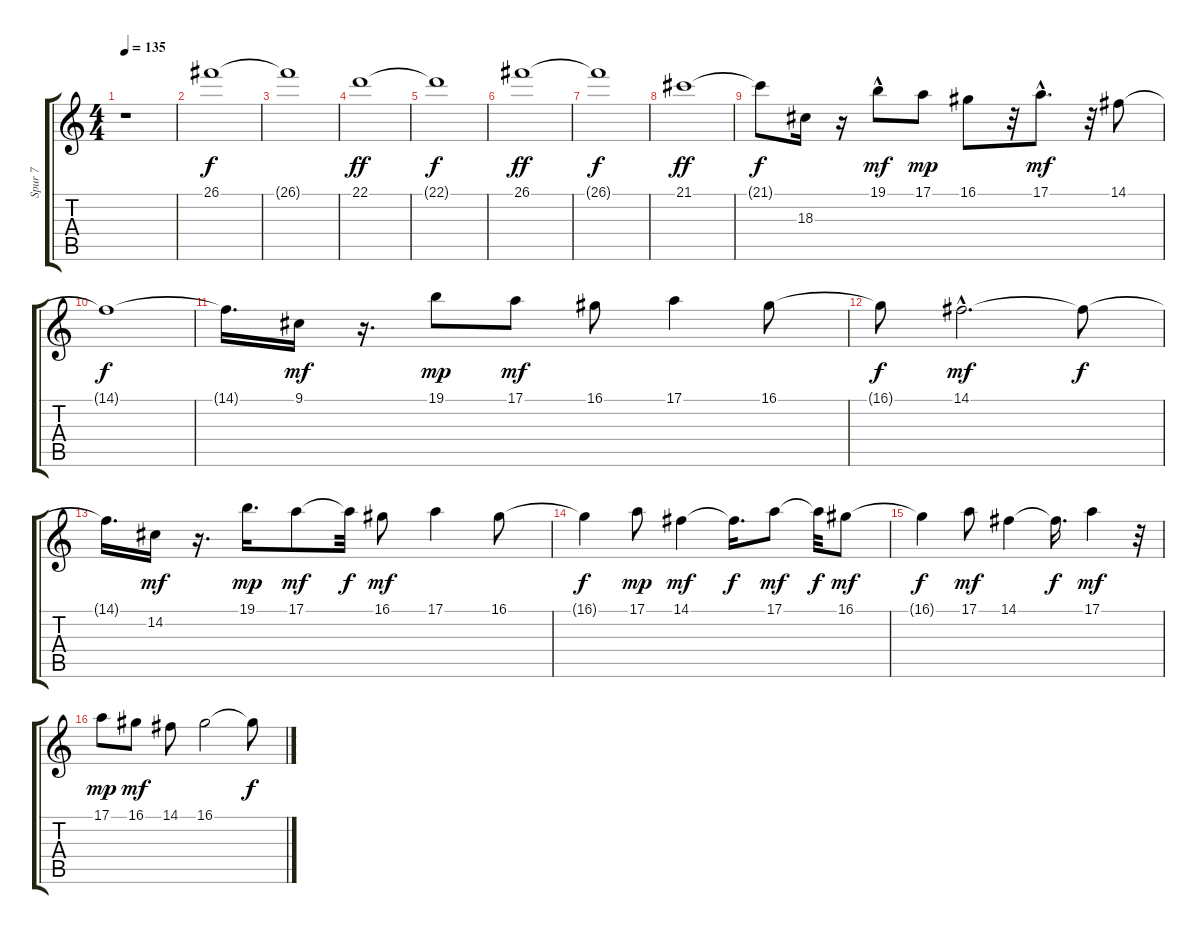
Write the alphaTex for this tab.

\track ("Spur 7" "Spur 7") {instrument stringensemble1}
\staff {score tabs}
\tuning (E4 B3 G3 D3 A2 E2) {hide}
\ts (4 4)
\tempo 135
\clef g2
\ks c
r.1{dy f} |
26.1.1 |
26.1{t}.1 |
22.1.1{dy ff} |
22.1{t}.1{dy f} |
26.1.1{dy ff} |
26.1{t}.1{dy f} |
21.1.1{dy ff} |
21.1{t}.8{dy f} 18.3.16 r.16 19.1{hac}.8{dy mf} 17.1.8{dy mp} 16.1.8 r.32 17.1{hac}.8{d dy mf} r.32 14.1.8 |
14.1{t}.1{dy f} |
14.1{t}.16{d} 9.1.16{dy mf} r.16{d} 19.1.8{dy mp} 17.1.8{dy mf} 16.1.8 17.1.4 16.1.8 |
16.1{t}.8{dy f} 14.1{hac}.2{d dy mf} 14.1{t}.8{dy f} |
14.1{t}.16{d} 14.2.16{dy mf} r.16{d} 19.1.16{d dy mp} 17.1.8{dy mf} 17.1{t}.32{dy f} 16.1.8{dy mf} 17.1.4 16.1.8 |
16.1{t}.4{dy f} 17.1.8{dy mp} 14.1.4{dy mf} 14.1{t}.16{d dy f} 17.1.8{dy mf} 17.1{t}.32{dy f} 16.1.8{dy mf} |
16.1{t}.4{dy f} 17.1.8{dy mf} 14.1.4 14.1{t}.16{d dy f} 17.1.4{dy mf} r.32 |
17.1.8{dy mp} 16.1.8{dy mf} 14.1.8 16.1.2 16.1{t}.8{dy f}
